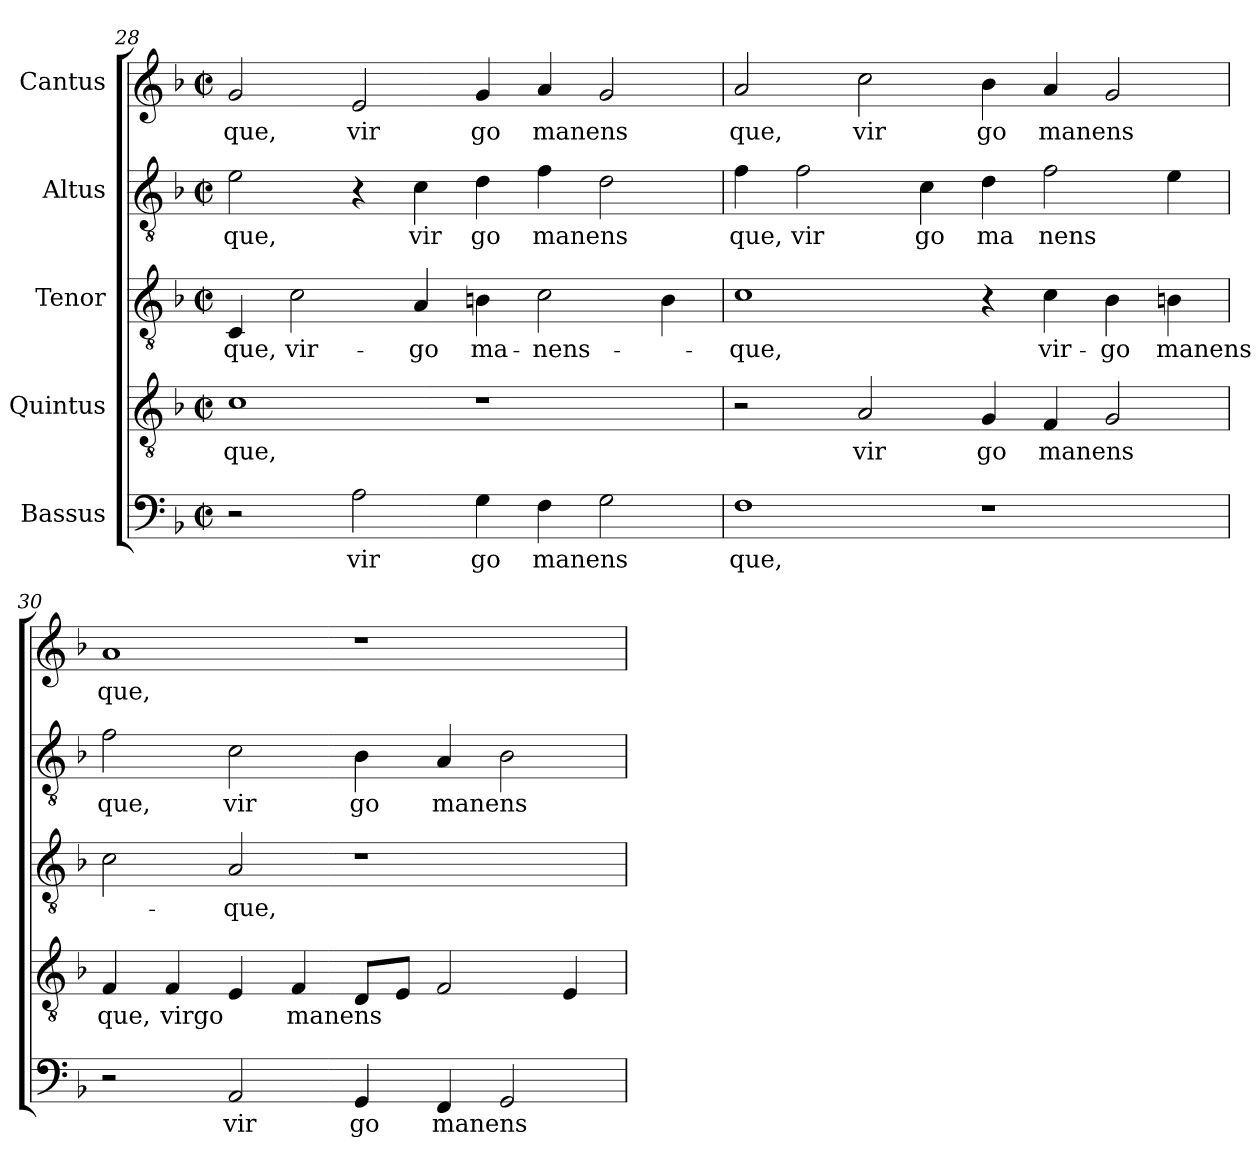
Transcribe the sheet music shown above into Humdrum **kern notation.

**kern	**text	**kern	**text	**kern	**text	**kern	**text	**kern	**text
*part5	*part5	*part4	*part4	*part3	*part3	*part2	*part2	*part1	*part1
*staff5	*staff5	*staff4	*staff4	*staff3	*staff3	*staff2	*staff2	*staff1	*staff1
*I"Bassus	*	*I"Quintus	*	*I"Tenor	*	*I"Altus	*	*I"Cantus	*
!!LO:PB:g=z
*clefF4	*	*clefGv2	*	*clefGv2	*	*clefGv2	*	*clefG2	*
*k[b-]	*	*k[b-]	*	*k[b-]	*	*k[b-]	*	*k[b-]	*
*F:	*	*F:	*	*F:	*	*F:	*	*F:	*
*M2/2	*	*M2/2	*	*M2/2	*	*M2/2	*	*M2/2	*
*met(c|)	*	*met(c|)	*	*met(c|)	*	*met(c|)	*	*met(c|)	*
=28	=28	=28	=28	=28	=28	=28	=28	=28	=28
!	!	!	!LO:LY:b:cj	!	!LO:LY:b:cj	!	!LO:LY:b:cj	!	!LO:LY:b:cj
2r	.	1c	-que,	4C/	que,	2e\	-que,	2g/	-que,
!	!	!	!	!	!LO:LY:b:cj	!	!	!	!
.	.	.	.	2c\	vir-	.	.	.	.
!	!LO:LY:b:cj	!	!	!	!	!	!	!	!LO:LY:b:cj
2A\	vir	.	.	.	.	4r	.	2e/	vir
!	!	!	!	!	!LO:LY:b:cj	!	!LO:LY:b:cj	!	!
.	.	.	.	4A/	-go	4c\	vir	.	.
!	!LO:LY:b:cj	!	!	!	!LO:LY:b:cj	!	!LO:LY:b:cj	!	!LO:LY:b:cj
4G\	go	1r	.	4Bn\	ma-	4d\	go	4g/	go
!	!LO:LY:b	!	!	!	!LO:LY:b	!	!LO:LY:b	!	!LO:LY:b
4F\	manens	.	.	2c\	-nens-	4f\	manens	4a/	manens
2G\	.	.	.	.	.	2d\	.	2g/	.
.	.	.	.	4B\	.	.	.	.	.
=29	=29	=29	=29	=29	=29	=29	=29	=29	=29
!	!LO:LY:b:cj	!	!	!	!LO:LY:b:cj	!	!LO:LY:b:cj	!	!LO:LY:b:cj
1F	que,	2r	.	1c	-que,	4f\	que,	2a/	que,
!	!	!	!	!	!	!	!LO:LY:b:cj	!	!
.	.	.	.	.	.	2f\	vir	.	.
!	!	!	!LO:LY:b:cj	!	!	!	!	!	!LO:LY:b:cj
.	.	2A/	vir	.	.	.	.	2cc\	vir
!	!	!	!	!	!	!	!LO:LY:b:cj	!	!
.	.	.	.	.	.	4c\	go	.	.
!	!	!	!LO:LY:b:cj	!	!	!	!LO:LY:b:cj	!	!LO:LY:b:cj
1r	.	4G/	go	4r	.	4d\	ma	4b-\	go
!	!	!	!LO:LY:b	!	!LO:LY:b:cj	!	!LO:LY:b	!	!LO:LY:b
.	.	4F/	manens	4c\	vir-	2f\	nens	4a/	manens
!	!	!	!	!	!LO:LY:b:cj	!	!	!	!
.	.	2G/	.	4B-\	-go	.	.	2g/	.
!	!	!	!	!	!LO:LY:b	!	!	!	!
.	.	.	.	4Bn\	manens-	4e\	.	.	.
=30	=30	=30	=30	=30	=30	=30	=30	=30	=30
!	!	!	!LO:LY:b:cj	!	!	!	!LO:LY:b:cj	!	!LO:LY:b:cj
2r	.	4F/	que,	2c\	.	2f\	que,	1a	que,
!	!	!	!LO:LY:b:cj	!	!	!	!	!	!
.	.	4F/	virgo	.	.	.	.	.	.
!	!LO:LY:b:cj	!	!	!	!LO:LY:b:cj	!	!LO:LY:b:cj	!	!
2AA/	vir	4E/	.	2A/	-que,	2c\	vir	.	.
!	!	!	!LO:LY:b	!	!	!	!	!	!
.	.	4F/	manens	.	.	.	.	.	.
!	!LO:LY:b:cj	!	!	!	!	!	!LO:LY:b:cj	!	!
4GG/	go	8D/L	.	1r	.	4B-\	go	1r	.
.	.	8E/J	.	.	.	.	.	.	.
!	!LO:LY:b	!	!	!	!	!	!LO:LY:b	!	!
4FF/	manens	2F/	.	.	.	4A/	manens	.	.
2GG/	.	.	.	.	.	2B-\	.	.	.
.	.	4E/	.	.	.	.	.	.	.
=	=	=	=	=	=	=	=	=	=
*-	*-	*-	*-	*-	*-	*-	*-	*-	*-
